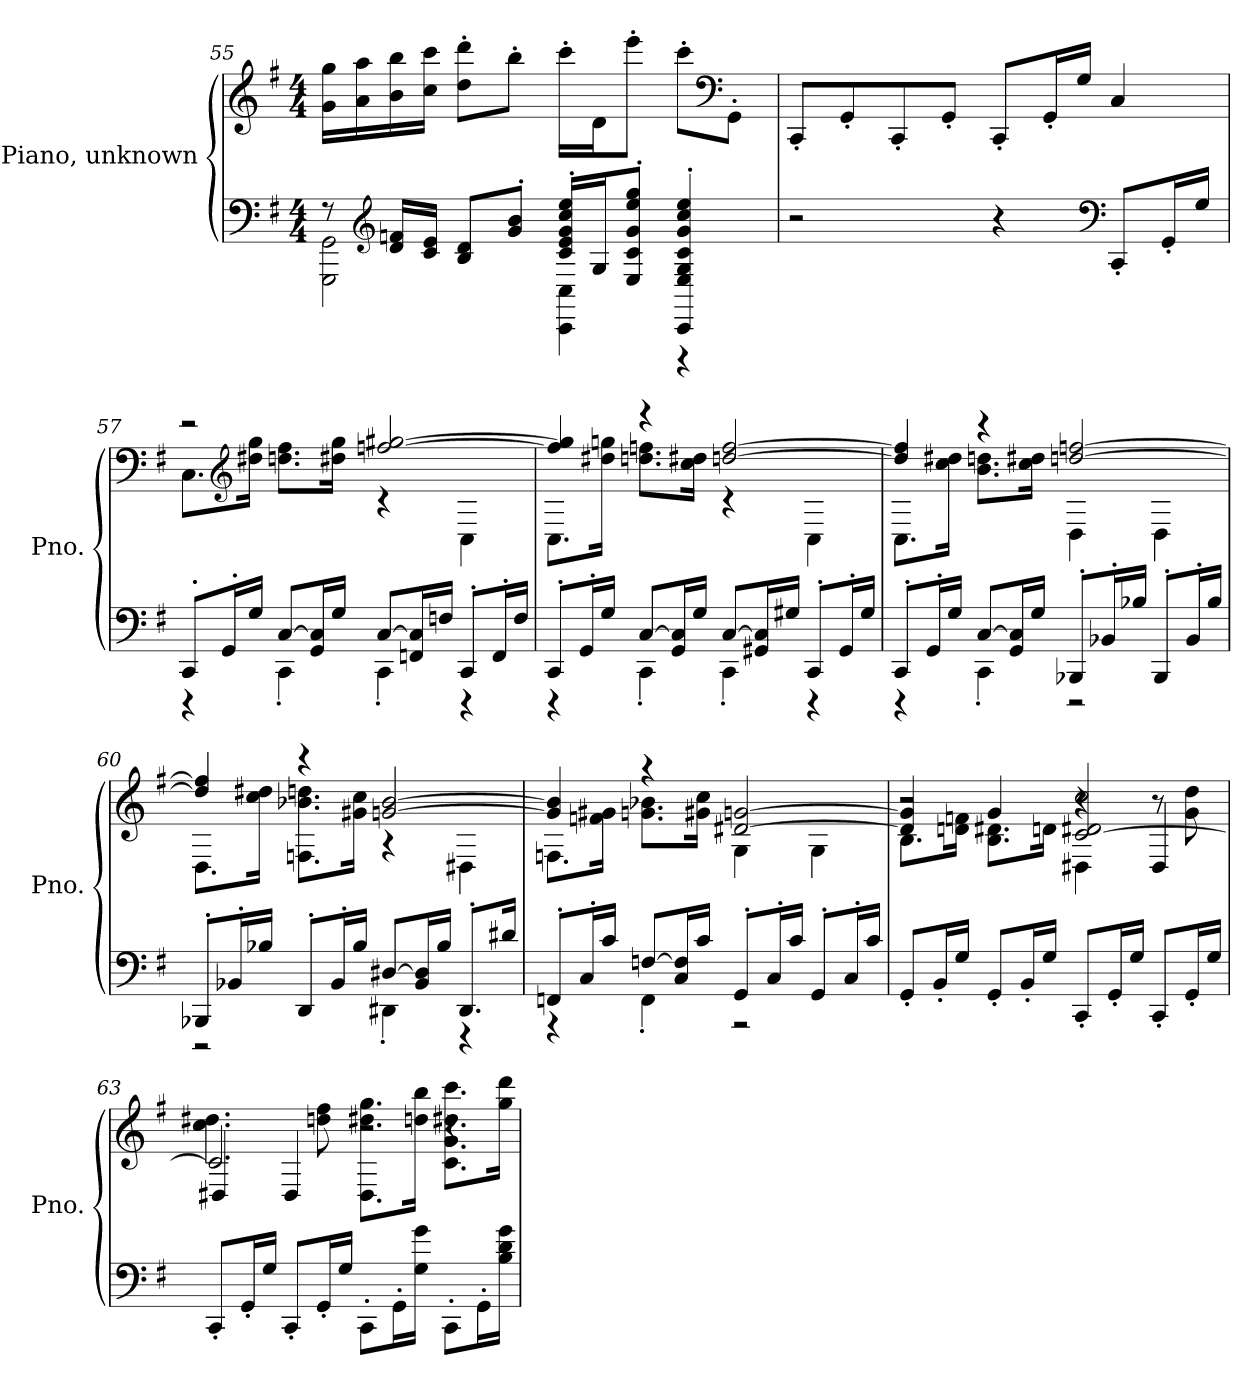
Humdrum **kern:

**kern	**kern
*part1	*part1
*staff2	*staff1
*I"Piano, unknown	*
*I'Pno.	*
*clefF4	*clefG2
*k[f#]	*k[f#]
*M4/4	*M4/4
=55	=55
*^	*
8r	2GGG\ 2GG\	16g\ 16gg\LL
.	.	16a\ 16aa\
*clefG2	*	*
16d/ 16fn/LL	.	16b\ 16bb\
16c/ 16e/JJ	.	16cc\ 16ccc\JJ
8B/ 8d/L	.	8dd\' 8ddd\'L
8g/' 8b/'J	.	8bb'\J
16c/' 16e/' 16g/' 16cc/' 16ee/'LL	4CC\ 4C\	16ccc'\LL
16G/J	.	16d\J
8E/' 8c/' 8g/' 8ee/' 8gg/'J	.	8eee'\J
4CC/' 4E/' 4G/' 4c/' 4g/' 4cc/' 4ee/'	4r	8ccc'\L
*	*	*clefF4
.	.	8GG'\J
*v	*v	*
!!LO:LB:g=z
=56	=56
2r	8CC'/L
.	8GG'/
.	8CC'/
.	8GG'/J
4r	8CC'/L
.	16GG'/L
.	16G/JJ
*clefF4	*
8CC'/L	4C/
16GG'/L	.
16G/JJ	.
=57	=57
*^	*^
8CC'/L	4r	2r	8.C\L
16GG'/L	.	.	.
*	*	*clefG2	*
16G/JJ	.	.	16dd#X\ 16gg\Jk
[8C/L	4CC'\	.	8.ddn\ 8.ff#\L
16GG/ 16C/]L	.	.	.
16G/JJ	.	.	16dd#X\ 16gg\Jk
[8C/L	4CC'\	[2ffn/ [2gg#X/	4r
16FFn/ 16C/]L	.	.	.
16Fn/JJ	.	.	.
8CC'/L	4r	.	4C\
16FF'/L	.	.	.
16F/JJ	.	.	.
!!LO:PB:g=z	!!
=58	=58	=58	=58
8CC'/L	4r	4ff/] 4gg#/]	8.C\L
16GG'/L	.	.	.
16G/JJ	.	.	16dd#X\ 16ggn\Jk
[8C/L	4CC'\	4r	8.ddn\ 8.ffn\L
16GG/ 16C/]L	.	.	.
16G/JJ	.	.	16cc\ 16dd#X\Jk
[8C/L	4CC'\	[2ddn/ [2ff/	4r
16GG#X/ 16C/]L	.	.	.
16G#X/JJ	.	.	.
8CC'/L	4r	.	4C\
16GG#'/L	.	.	.
16G#/JJ	.	.	.
=59	=59	=59	=59
8CC'/L	4r	4dd/] 4ff/]	8.C\L
16GG'/L	.	.	.
16G/JJ	.	.	16cc\ 16dd#X\Jk
[8C/L	4CC'\	4r	8.b\ 8.ddn\L
16GG/ 16C/]L	.	.	.
16G/JJ	.	.	16cc\ 16dd#X\Jk
8BBB-X'/L	2r	[2ddn/ [2ffn/	4D\
16BB-X'/L	.	.	.
16B-X/JJ	.	.	.
8BBB-'/L	.	.	4D\
16BB-'/L	.	.	.
16B-/JJ	.	.	.
!!LO:LB:g=z	!!
=60	=60	=60	=60
8BBB-X'/L	2r	4dd/] 4ff/]	8.D\L
16BB-X'/L	.	.	.
16B-X/JJ	.	.	16cc\ 16dd#X\Jk
8DD'/L	.	4r	8.Fn\ 8.b-X\ 8.ddn\L
16BB-'/L	.	.	.
16B-/JJ	.	.	16g#X\ 16cc\Jk
[8D#X/L	4DD#X'\	[2gn/ [2b-/	4r
16BB-/ 16D#/]L	.	.	.
16B-/JJ	.	.	.
8.DD#'/L	4r	.	4D#X\
16d#X/Jk	.	.	.
=61	=61	=61	=61
8FFn'/L	4r	4g/] 4b-/]	8.Fn\L
16C'/L	.	.	.
16c/JJ	.	.	16fn\ 16g#X\Jk
[8Fn/L	4FF'\	4r	8.gn\ 8.b-X\L
16C/ 16F/]L	.	.	.
16c/JJ	.	.	16g#X\ 16cc\Jk
8GG'/L	2r	[2d#X/ [2gn/	4G\
16C'/L	.	.	.
16c/JJ	.	.	.
8GG'/L	.	.	4G\
16C'/L	.	.	.
16c/JJ	.	.	.
*v	*v	*	*
!!LO:LB:g=z
=62	=62	=62
*	*	*^
8GG'/L	4d#/] 4g/]	8.B\L	2r
16BB'/L	.	.	.
16G/JJ	.	16dn\ 16fn\Jk	.
8GG'/L	4g/	8.B\ 8.d#X\L	.
16BB'/L	.	.	.
16G/JJ	.	16dn\Jk	.
8CC'/L	[2c/ 2d#X/ 2cc/	4D#X\	4r
16GG'/L	.	.	.
16G/JJ	.	.	.
8CC'/L	.	8r	4D#/
16GG'/L	.	8g\ 8dd\	.
16G/JJ	.	.	.
=63	=63	=63	=63
8CC'/L	2.c/]	4.cc\ 4.dd#X\	4D#X/
16GG'/L	.	.	.
16G/JJ	.	.	.
8CC'/L	.	.	4D#/
16GG'/L	.	8ddn\ 8ff#\	.
16G/JJ	.	.	.
8CC'\L	.	8.D#\ 8.dd#X\ 8.gg\L	2r
16GG'\L	.	.	.
16G\ 16g\JJ	.	16ddn\ 16bb\Jk	.
8CC'\L	4r	8.c\ 8.g\ 8.dd#X\ 8.ccc\L	.
16GG'\L	.	.	.
16B\ 16d\ 16g\JJ	.	16gg\ 16ddd\Jk	.
*	*v	*v	*v
=	=
*-	*-
